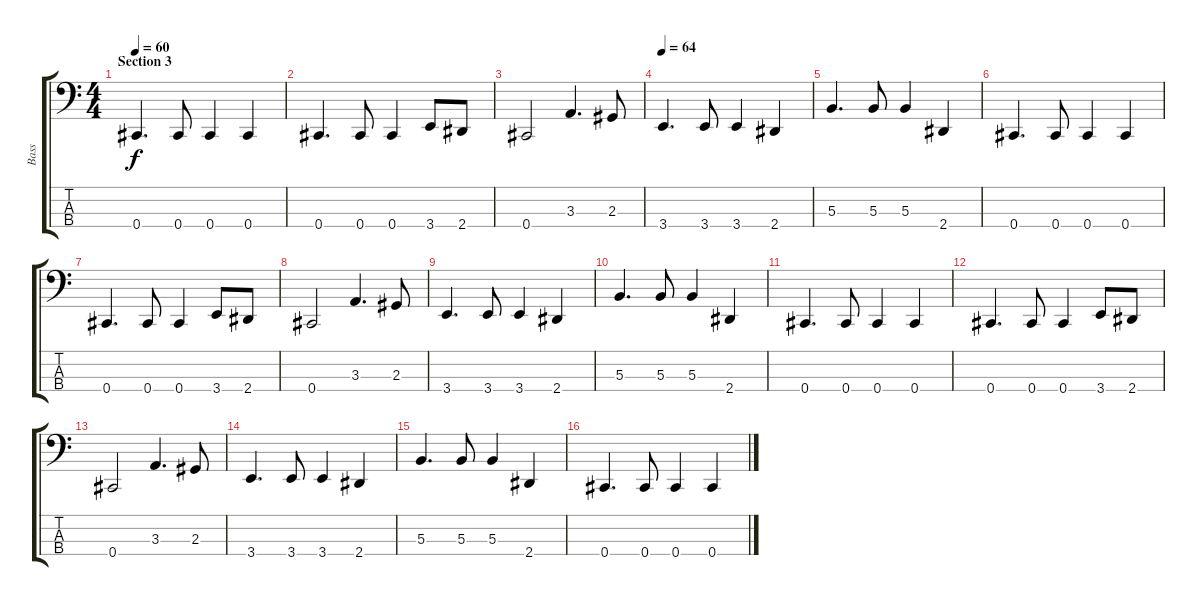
\track ("Bass" "Bass") {instrument electricbasspick}
\staff {score tabs}
\tuning (E2 B1 Gb1 Db1) {hide}
\ts (4 4)
\section ("" "Section 3")
\tempo 60
\clef f4
\ks c
0.4.4{d dy f} 0.4.8 0.4.4 0.4.4 |
0.4.4{d} 0.4.8 0.4.4 3.4.8 2.4.8 |
0.4.2 3.3.4{d} 2.3.8 |
\tempo 64
3.4.4{d} 3.4.8 3.4.4 2.4.4 |
5.3.4{d} 5.3.8 5.3.4 2.4.4 |
0.4.4{d} 0.4.8 0.4.4 0.4.4 |
0.4.4{d} 0.4.8 0.4.4 3.4.8 2.4.8 |
0.4.2 3.3.4{d} 2.3.8 |
3.4.4{d} 3.4.8 3.4.4 2.4.4 |
5.3.4{d} 5.3.8 5.3.4 2.4.4 |
0.4.4{d} 0.4.8 0.4.4 0.4.4 |
0.4.4{d} 0.4.8 0.4.4 3.4.8 2.4.8 |
0.4.2 3.3.4{d} 2.3.8 |
3.4.4{d} 3.4.8 3.4.4 2.4.4 |
5.3.4{d} 5.3.8 5.3.4 2.4.4 |
0.4.4{d} 0.4.8 0.4.4 0.4.4
